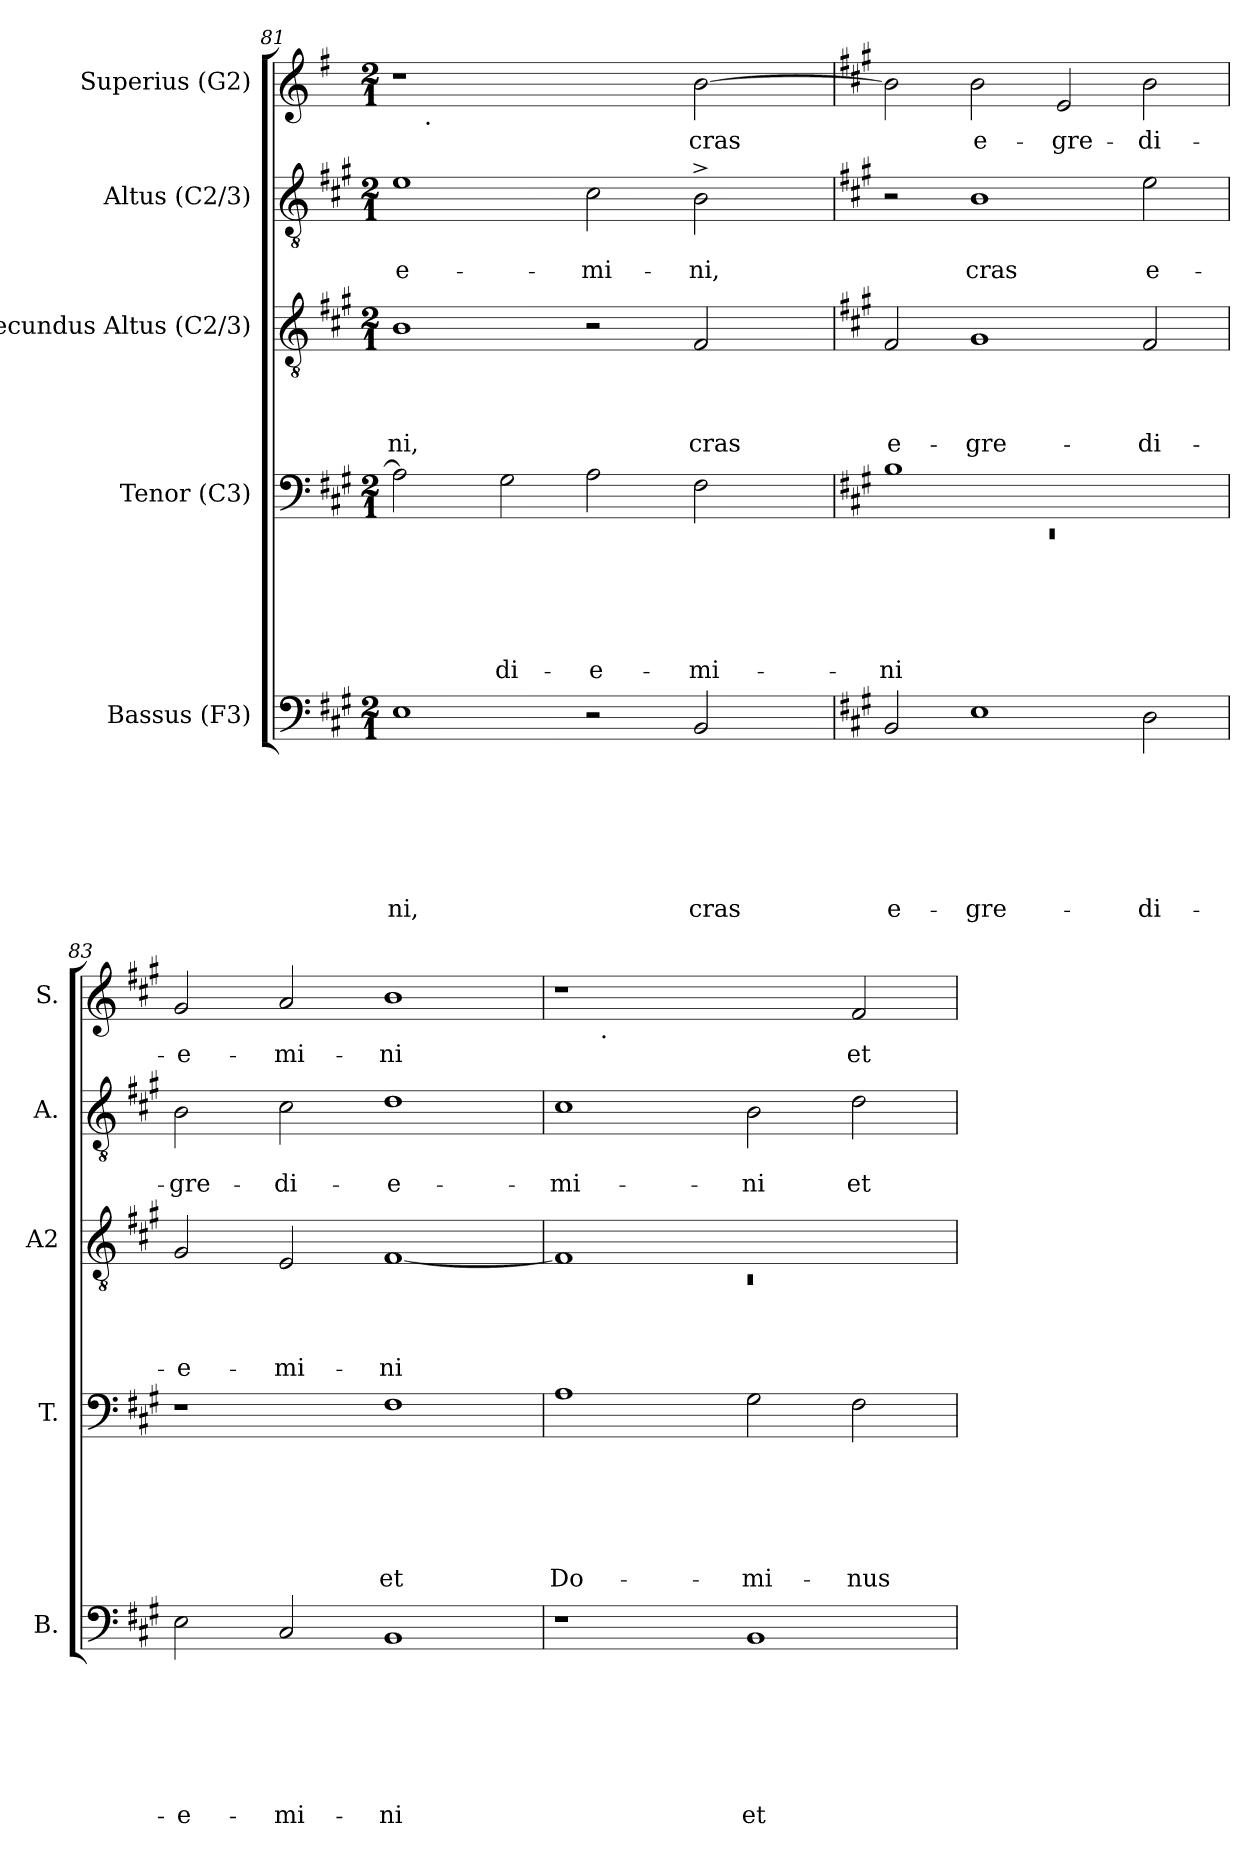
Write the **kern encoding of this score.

**kern	**text	**text	**text	**text	**text	**text	**text	**kern	**text	**text	**text	**text	**text	**text	**kern	**text	**text	**text	**text	**kern	**text	**text	**kern	**text
*part5	*part5	*part5	*part5	*part5	*part5	*part5	*part5	*part4	*part4	*part4	*part4	*part4	*part4	*part4	*part3	*part3	*part3	*part3	*part3	*part2	*part2	*part2	*part1	*part1
*staff5	*staff5	*staff5	*staff5	*staff5	*staff5	*staff5	*staff5	*staff4	*staff4	*staff4	*staff4	*staff4	*staff4	*staff4	*staff3	*staff3	*staff3	*staff3	*staff3	*staff2	*staff2	*staff2	*staff1	*staff1
*I"Bassus (F3)	*	*	*	*	*	*	*	*I"Tenor (C3)	*	*	*	*	*	*	*I"Secundus Altus (C2/3)	*	*	*	*	*I"Altus (C2/3)	*	*	*I"Superius (G2)	*
*I'B.	*	*	*	*	*	*	*	*I'T.	*	*	*	*	*	*	*I'A2	*	*	*	*	*I'A.	*	*	*I'S.	*
*clefF4	*	*	*	*	*	*	*	*clefF4	*	*	*	*	*	*	*clefGv2	*	*	*	*	*clefGv2	*	*	*clefG2	*
*k[f#c#g#]	*	*	*	*	*	*	*	*k[f#c#g#]	*	*	*	*	*	*	*k[f#c#g#]	*	*	*	*	*k[f#c#g#]	*	*	*k[f#]	*
*A:	*	*	*	*	*	*	*	*A:	*	*	*	*	*	*	*A:	*	*	*	*	*A:	*	*	*G:	*
*M2/1	*	*	*	*	*	*	*	*M2/1	*	*	*	*	*	*	*M2/1	*	*	*	*	*M2/1	*	*	*M2/1	*
=81	=81	=81	=81	=81	=81	=81	=81	=81	=81	=81	=81	=81	=81	=81	=81	=81	=81	=81	=81	=81	=81	=81	=81	=81
!	!	!	!	!	!	!	!LO:LY:b	!	!	!	!	!	!	!	!	!	!	!	!LO:LY:b	!	!	!LO:LY:b:rj	!	!
*	*	*	*	*	*	*	*	*	*	*	*	*	*	*	*	*	*	*	*	*	*	*	*^	*
1E	.	.	.	.	.	.	-ni,	2A\]	.	.	.	.	.	.	1B	.	.	.	-ni,	1e	.	-e-	1r	16.ryy	.
!	!	!	!	!	!	!	!	!	!	!	!	!	!	!	!	!	!	!	!	!	!	!	!	!LO:TX:b:t=.	!
.	.	.	.	.	.	.	.	.	.	.	.	.	.	.	.	.	.	.	.	.	.	.	.	1ryy	.
!	!	!	!	!	!	!	!	!	!	!	!	!	!	!LO:LY:b	!	!	!	!	!	!	!	!	!	!	!
.	.	.	.	.	.	.	.	2G#\	.	.	.	.	.	-di-	.	.	.	.	.	.	.	.	.	.	.
!	!	!	!	!	!	!	!	!	!	!	!	!	!	!LO:LY:b	!	!	!	!	!	!	!	!LO:LY:b	!	!	!
2r	.	.	.	.	.	.	.	2A\	.	.	.	.	.	-e-	2r	.	.	.	.	2c#\	.	-mi-	2ryy	.	.
.	.	.	.	.	.	.	.	.	.	.	.	.	.	.	.	.	.	.	.	.	.	.	.	2ryy	.
!	!	!	!	!	!	!	!LO:LY:b	!	!	!	!	!	!	!LO:LY:b	!	!	!	!	!LO:LY:b	!	!	!LO:LY:b	!	!	!LO:LY:b
2BB/	.	.	.	.	.	.	cras	2F#\	.	.	.	.	.	-mi-	2F#/	.	.	.	cras	2B^>\	.	-ni,	[<2b\	.	cras
.	.	.	.	.	.	.	.	.	.	.	.	.	.	.	.	.	.	.	.	.	.	.	.	4ryy	.
.	.	.	.	.	.	.	.	.	.	.	.	.	.	.	.	.	.	.	.	.	.	.	.	8ryy	.
.	.	.	.	.	.	.	.	.	.	.	.	.	.	.	.	.	.	.	.	.	.	.	.	32ryy	.
*	*	*	*	*	*	*	*	*	*	*	*	*	*	*	*	*	*	*	*	*	*	*	*v	*v	*
!!LO:LB:g=z
=82	=82	=82	=82	=82	=82	=82	=82	=82	=82	=82	=82	=82	=82	=82	=82	=82	=82	=82	=82	=82	=82	=82	=82	=82
*	*	*	*	*	*	*	*	*	*	*	*	*	*	*	*	*	*	*	*	*	*	*	*k[f#c#g#]	*
*	*	*	*	*	*	*	*	*	*	*	*	*	*	*	*	*	*	*	*	*	*	*	*A:	*
*	*	*	*	*	*	*	*	*^	*	*	*	*	*	*	*	*	*	*	*	*	*	*	*^	*
!	!	!	!	!	!	!	!LO:LY:b	!	!LO:N:vis=1	!	!	!	!	!	!LO:LY:b	!	!	!	!	!LO:LY:b	!	!	!	!	!	!
*	*	*	*	*	*	*	*	*	*	*	*	*	*	*	*	*	*	*	*	*	*	*	*	*v	*v	*
2BB/	.	.	.	.	.	.	e-	1B	0rEE	.	.	.	.	.	-ni	2F#/	.	.	.	e-	2r	.	.	2b\]	.
!	!	!	!	!	!	!	!LO:LY:b	!	!	!	!	!	!	!	!	!	!	!	!	!LO:LY:b	!	!	!LO:LY:b	!	!LO:LY:b
1E	.	.	.	.	.	.	-gre-	.	.	.	.	.	.	.	.	1G#	.	.	.	-gre-	1B	.	cras	2b\	e-
!	!	!	!	!	!	!	!	!	!	!	!	!	!	!	!	!	!	!	!	!	!	!	!	!	!LO:LY:b
.	.	.	.	.	.	.	.	1ryy	.	.	.	.	.	.	.	.	.	.	.	.	.	.	.	2e/	-gre-
!	!	!	!	!	!	!	!LO:LY:b	!	!	!	!	!	!	!	!	!	!	!	!	!LO:LY:b	!	!	!LO:LY:b	!	!LO:LY:b
2D\	.	.	.	.	.	.	-di-	.	.	.	.	.	.	.	.	2F#/	.	.	.	-di-	2e\	.	e-	2b\	-di-
*	*	*	*	*	*	*	*	*v	*v	*	*	*	*	*	*	*	*	*	*	*	*	*	*	*	*
=83	=83	=83	=83	=83	=83	=83	=83	=83	=83	=83	=83	=83	=83	=83	=83	=83	=83	=83	=83	=83	=83	=83	=83	=83
!	!	!	!	!	!	!	!LO:LY:b	!	!	!	!	!	!	!	!	!	!	!	!LO:LY:b	!	!	!LO:LY:b	!	!LO:LY:b
2E\	.	.	.	.	.	.	-e-	1r	.	.	.	.	.	.	2G#/	.	.	.	-e-	2B\	.	-gre-	2g#/	-e-
!	!	!	!	!	!	!	!LO:LY:b	!	!	!	!	!	!	!	!	!	!	!	!LO:LY:b	!	!	!LO:LY:b	!	!LO:LY:b
2C#/	.	.	.	.	.	.	-mi-	.	.	.	.	.	.	.	2E/	.	.	.	-mi-	2c#\	.	-di-	2a/	-mi-
!	!	!	!	!	!	!	!LO:LY:b	!	!	!	!	!	!	!LO:LY:b	!	!	!	!	!LO:LY:b	!	!	!LO:LY:b:rj	!	!LO:LY:b
1BB	.	.	.	.	.	.	-ni	1F#	.	.	.	.	.	et	[<1F#	.	.	.	-ni	1d	.	-e-	1b	-ni
=84	=84	=84	=84	=84	=84	=84	=84	=84	=84	=84	=84	=84	=84	=84	=84	=84	=84	=84	=84	=84	=84	=84	=84	=84
*	*	*	*	*	*	*	*	*	*	*	*	*	*	*	*^	*	*	*	*	*	*	*	*	*
!	!	!	!	!	!	!	!	!	!	!	!	!	!	!LO:LY:b	!	!LO:N:vis=1	!	!	!	!	!	!	!LO:LY:b	!	!
*	*	*	*	*	*	*	*	*	*	*	*	*	*	*	*	*	*	*	*	*	*	*	*	*^	*
1r	.	.	.	.	.	.	.	1A	.	.	.	.	.	Do-	1F#]	0rC	.	.	.	.	1c#	.	-mi-	1r	8ryy	.
!	!	!	!	!	!	!	!	!	!	!	!	!	!	!	!	!	!	!	!	!	!	!	!	!	!LO:TX:b:t=.	!
.	.	.	.	.	.	.	.	.	.	.	.	.	.	.	.	.	.	.	.	.	.	.	.	.	1...ryy	.
!	!	!	!	!	!	!	!LO:LY:b	!	!	!	!	!	!	!LO:LY:b	!	!	!	!	!	!	!	!	!LO:LY:b	!	!	!
1BB	.	.	.	.	.	.	et	2G#\	.	.	.	.	.	-mi-	1ryy	.	.	.	.	.	2B\	.	-ni	2ryy	.	.
!	!	!	!	!	!	!	!	!	!	!	!	!	!	!LO:LY:b	!	!	!	!	!	!	!	!	!LO:LY:b	!	!	!LO:LY:b
.	.	.	.	.	.	.	.	2F#\	.	.	.	.	.	-nus	.	.	.	.	.	.	2d\	.	et	2f#/	.	et
*	*	*	*	*	*	*	*	*	*	*	*	*	*	*	*v	*v	*	*	*	*	*	*	*	*v	*v	*
=	=	=	=	=	=	=	=	=	=	=	=	=	=	=	=	=	=	=	=	=	=	=	=	=
*-	*-	*-	*-	*-	*-	*-	*-	*-	*-	*-	*-	*-	*-	*-	*-	*-	*-	*-	*-	*-	*-	*-	*-	*-
